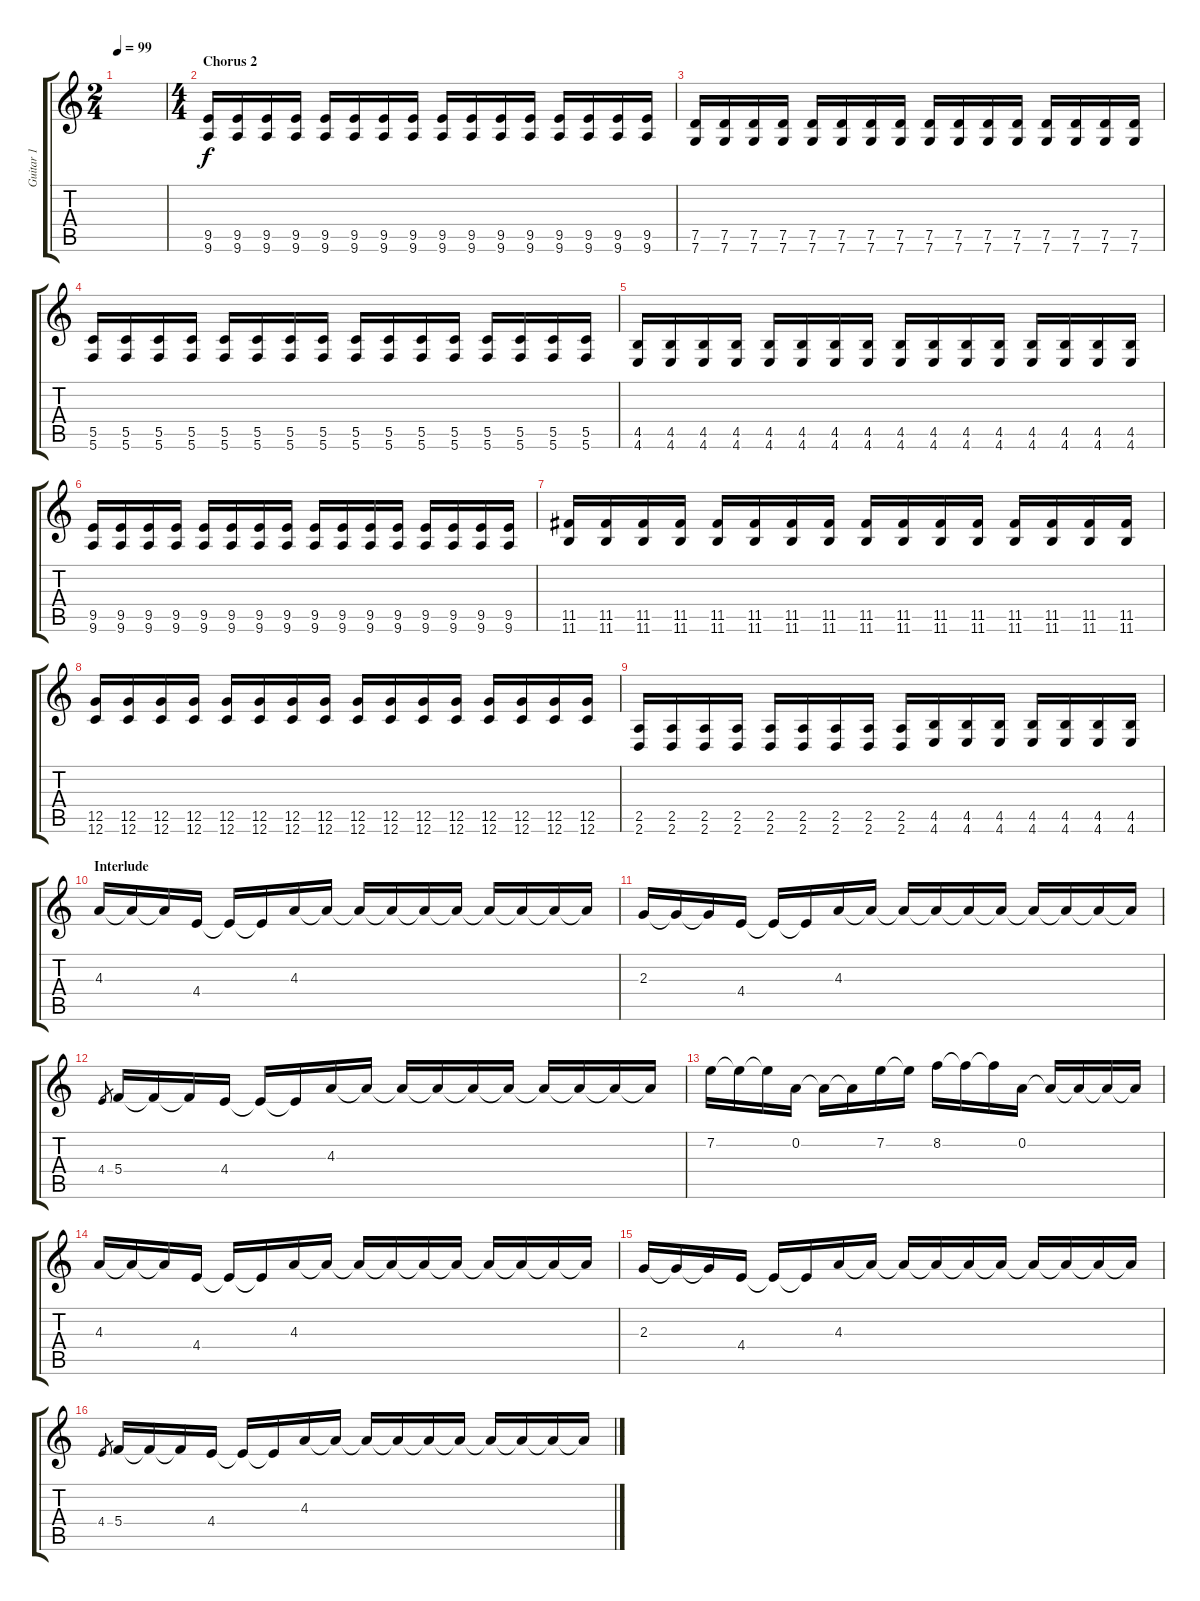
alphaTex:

\track ("Guitar 1" "Guitar 1") {instrument distortionguitar}
\staff {score tabs}
\tuning (D4 A3 F3 C3 G2 C2) {hide}
\ts (2 4)
\tempo 99
\clef g2
\ks c
|
\ts (4 4)
\section ("" "Chorus 2")
(9.5 9.6).16{balance 3} (9.5 9.6).16 (9.5 9.6).16 (9.5 9.6).16 (9.5 9.6).16 (9.5 9.6).16 (9.5 9.6).16 (9.5 9.6).16 (9.5 9.6).16 (9.5 9.6).16 (9.5 9.6).16 (9.5 9.6).16 (9.5 9.6).16 (9.5 9.6).16 (9.5 9.6).16 (9.5 9.6).16 |
(7.5 7.6).16 (7.5 7.6).16 (7.5 7.6).16 (7.5 7.6).16 (7.5 7.6).16 (7.5 7.6).16 (7.5 7.6).16 (7.5 7.6).16 (7.5 7.6).16 (7.5 7.6).16 (7.5 7.6).16 (7.5 7.6).16 (7.5 7.6).16 (7.5 7.6).16 (7.5 7.6).16 (7.5 7.6).16 |
(5.5 5.6).16 (5.5 5.6).16 (5.5 5.6).16 (5.5 5.6).16 (5.5 5.6).16 (5.5 5.6).16 (5.5 5.6).16 (5.5 5.6).16 (5.5 5.6).16 (5.5 5.6).16 (5.5 5.6).16 (5.5 5.6).16 (5.5 5.6).16 (5.5 5.6).16 (5.5 5.6).16 (5.5 5.6).16 |
(4.5 4.6).16 (4.5 4.6).16 (4.5 4.6).16 (4.5 4.6).16 (4.5 4.6).16 (4.5 4.6).16 (4.5 4.6).16 (4.5 4.6).16 (4.5 4.6).16 (4.5 4.6).16 (4.5 4.6).16 (4.5 4.6).16 (4.5 4.6).16 (4.5 4.6).16 (4.5 4.6).16 (4.5 4.6).16 |
(9.5 9.6).16 (9.5 9.6).16 (9.5 9.6).16 (9.5 9.6).16 (9.5 9.6).16 (9.5 9.6).16 (9.5 9.6).16 (9.5 9.6).16 (9.5 9.6).16 (9.5 9.6).16 (9.5 9.6).16 (9.5 9.6).16 (9.5 9.6).16 (9.5 9.6).16 (9.5 9.6).16 (9.5 9.6).16 |
(11.5 11.6).16 (11.5 11.6).16 (11.5 11.6).16 (11.5 11.6).16 (11.5 11.6).16 (11.5 11.6).16 (11.5 11.6).16 (11.5 11.6).16 (11.5 11.6).16 (11.5 11.6).16 (11.5 11.6).16 (11.5 11.6).16 (11.5 11.6).16 (11.5 11.6).16 (11.5 11.6).16 (11.5 11.6).16 |
(12.5 12.6).16 (12.5 12.6).16 (12.5 12.6).16 (12.5 12.6).16 (12.5 12.6).16 (12.5 12.6).16 (12.5 12.6).16 (12.5 12.6).16 (12.5 12.6).16 (12.5 12.6).16 (12.5 12.6).16 (12.5 12.6).16 (12.5 12.6).16 (12.5 12.6).16 (12.5 12.6).16 (12.5 12.6).16 |
(2.5 2.6).16 (2.5 2.6).16 (2.5 2.6).16 (2.5 2.6).16 (2.5 2.6).16 (2.5 2.6).16 (2.5 2.6).16 (2.5 2.6).16 (2.5 2.6).16 (4.5 4.6).16 (4.5 4.6).16 (4.5 4.6).16 (4.5 4.6).16 (4.5 4.6).16 (4.5 4.6).16 (4.5 4.6).16 |
\section ("" "Interlude")
4.3.16{instrument electricguitarclean} 4.3{t}.16 4.3{t}.16 4.4.16 4.4{t}.16 4.4{t}.16 4.3.16 4.3{t}.16 4.3{t}.16 4.3{t}.16 4.3{t}.16 4.3{t}.16 4.3{t}.16 4.3{t}.16 4.3{t}.16 4.3{t}.16 |
2.3.16 2.3{t}.16 2.3{t}.16 4.4.16 4.4{t}.16 4.4{t}.16 4.3.16 4.3{t}.16 4.3{t}.16 4.3{t}.16 4.3{t}.16 4.3{t}.16 4.3{t}.16 4.3{t}.16 4.3{t}.16 4.3{t}.16 |
4.4.8{gr} 5.4.16 5.4{t}.16 5.4{t}.16 4.4.16 4.4{t}.16 4.4{t}.16 4.3.16 4.3{t}.16 4.3{t}.16 4.3{t}.16 4.3{t}.16 4.3{t}.16 4.3{t}.16 4.3{t}.16 4.3{t}.16 4.3{t}.16 |
7.2.16 7.2{t}.16 7.2{t}.16 0.2.16 0.2{t}.16 0.2{t}.16 7.2.16 7.2{t}.16 8.2.16 8.2{t}.16 8.2{t}.16 0.2.16 0.2{t}.16 0.2{t}.16 0.2{t}.16 0.2{t}.16 |
4.3.16{instrument electricguitarclean} 4.3{t}.16 4.3{t}.16 4.4.16 4.4{t}.16 4.4{t}.16 4.3.16 4.3{t}.16 4.3{t}.16 4.3{t}.16 4.3{t}.16 4.3{t}.16 4.3{t}.16 4.3{t}.16 4.3{t}.16 4.3{t}.16 |
2.3.16 2.3{t}.16 2.3{t}.16 4.4.16 4.4{t}.16 4.4{t}.16 4.3.16 4.3{t}.16 4.3{t}.16 4.3{t}.16 4.3{t}.16 4.3{t}.16 4.3{t}.16 4.3{t}.16 4.3{t}.16 4.3{t}.16 |
4.4.8{gr} 5.4.16 5.4{t}.16 5.4{t}.16 4.4.16 4.4{t}.16 4.4{t}.16 4.3.16 4.3{t}.16 4.3{t}.16 4.3{t}.16 4.3{t}.16 4.3{t}.16 4.3{t}.16 4.3{t}.16 4.3{t}.16 4.3{t}.16
